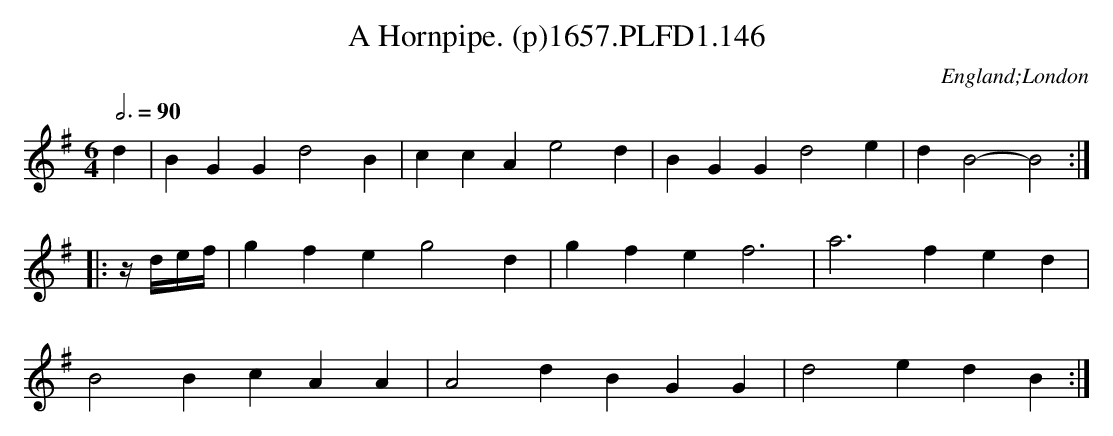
X:1
T:Hornpipe. (p)1657.PLFD1.146, A
M:6/4
L:1/4
Q:3/4=90
O:England;London
K:G
d|BGGd2B|ccAe2d|BGGd2e|dB2-B2:|
|:z/4d/4e/4f/4|gfeg2d|gfef3|a3fed|
B2BcAA|A2dBGG|d2edB:|
